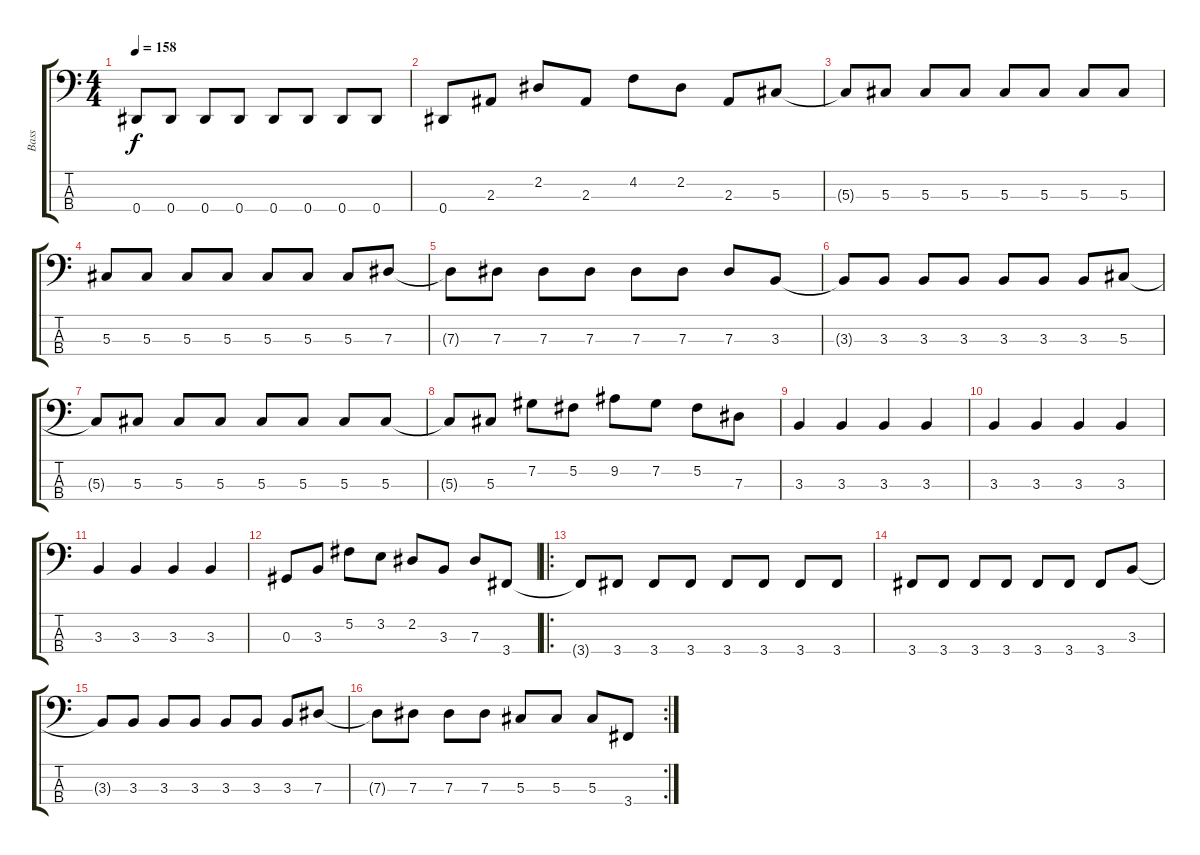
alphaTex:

\track ("Bass" "Bass") {instrument electricbassfinger}
\staff {score tabs}
\tuning (Gb2 Db2 Ab1 Eb1) {hide}
\ts (4 4)
\tempo 158
\clef f4
\ks c
0.4{t}.8{dy f} 0.4.8 0.4.8 0.4.8 0.4.8 0.4.8 0.4.8 0.4.8 |
0.4.8 2.3.8 2.2.8 2.3.8 4.2.8 2.2.8 2.3.8 5.3.8 |
5.3{t}.8 5.3.8 5.3.8 5.3.8 5.3.8 5.3.8 5.3.8 5.3.8 |
5.3.8 5.3.8 5.3.8 5.3.8 5.3.8 5.3.8 5.3.8 7.3.8 |
7.3{t}.8 7.3.8 7.3.8 7.3.8 7.3.8 7.3.8 7.3.8 3.3.8 |
3.3{t}.8 3.3.8 3.3.8 3.3.8 3.3.8 3.3.8 3.3.8 5.3.8 |
5.3{t}.8 5.3.8 5.3.8 5.3.8 5.3.8 5.3.8 5.3.8 5.3.8 |
5.3{t}.8 5.3.8 7.2.8 5.2.8 9.2.8 7.2.8 5.2.8 7.3.8 |
3.3.4 3.3.4 3.3.4 3.3.4 |
3.3.4 3.3.4 3.3.4 3.3.4 |
3.3.4 3.3.4 3.3.4 3.3.4 |
0.3.8 3.3.8 5.2.8 3.2.8 2.2.8 3.3.8 7.3.8 3.4.8 |
\ro
3.4{t}.8 3.4.8 3.4.8 3.4.8 3.4.8 3.4.8 3.4.8 3.4.8 |
3.4.8 3.4.8 3.4.8 3.4.8 3.4.8 3.4.8 3.4.8 3.3.8 |
3.3{t}.8 3.3.8 3.3.8 3.3.8 3.3.8 3.3.8 3.3.8 7.3.8 |
\rc 2
7.3{t}.8 7.3.8 7.3.8 7.3.8 5.3.8 5.3.8 5.3.8 3.4.8
